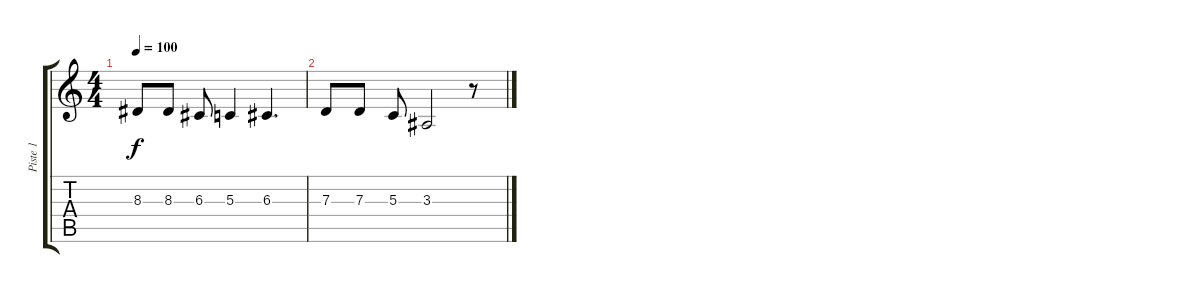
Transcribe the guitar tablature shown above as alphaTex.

\track ("Piste 1" "Piste 1") {instrument fx1rain}
\staff {score tabs}
\tuning (E4 B3 G3 D3 A2 E2) {hide}
\ts (4 4)
\tempo 100
\clef g2
\ks c
8.3.8{dy f instrument overdrivenguitar} 8.3.8 6.3.8 5.3.4 6.3.4{d} |
7.3.8 7.3.8 5.3.8 3.3.2 r.8
